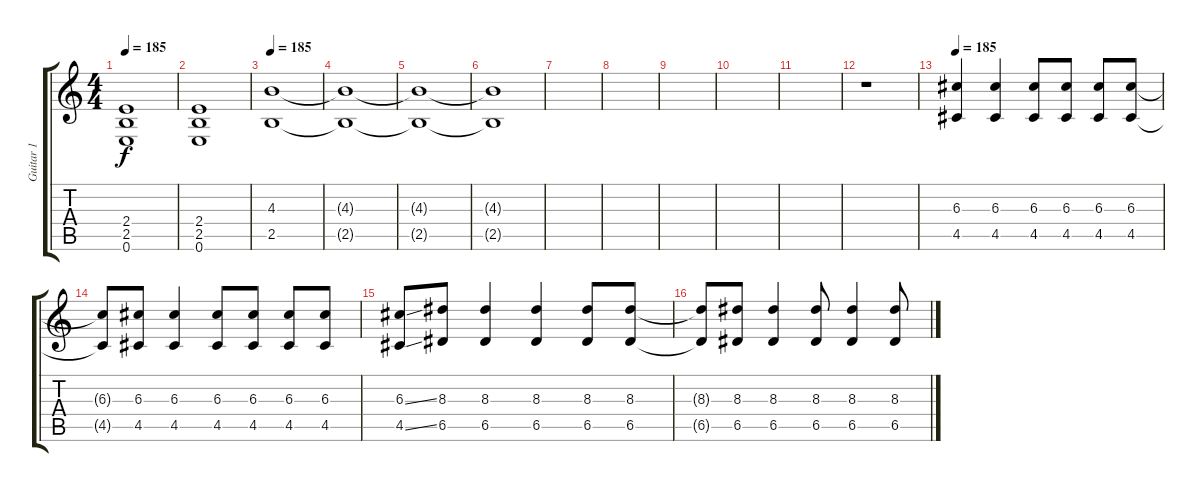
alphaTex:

\track ("Guitar 1" "Guitar 1") {instrument electricguitarclean}
\staff {score tabs}
\tuning (E4 B3 G3 D3 A2 E2) {hide}
\ts (4 4)
\tempo 185
\clef g2
\ks c
(2.4 2.5 0.6).1{dy f} |
(2.4 2.5 0.6).1 |
\tempo 185
(4.3 2.5).1{volume 0} |
(4.3{t} 2.5{t}).1 |
(4.3{t} 2.5{t}).1 |
(4.3{t} 2.5{t}).1 |
|
|
|
|
|
r.1{volume 0} |
\tempo 185
(6.3 4.5).4{volume 11 instrument electricguitarclean} (6.3 4.5).4 (6.3 4.5).8 (6.3 4.5).8 (6.3 4.5).8 (6.3 4.5).8 |
(6.3{t} 4.5{t}).8 (6.3 4.5).8 (6.3 4.5).4 (6.3 4.5).8 (6.3 4.5).8 (6.3 4.5).8 (6.3 4.5).8 |
(6.3{ss} 4.5{ss}).8 (8.3 6.5).8 (8.3 6.5).4 (8.3 6.5).4 (8.3 6.5).8 (8.3 6.5).8 |
(8.3{t} 6.5{t}).8 (8.3 6.5).8 (8.3 6.5).4 (8.3 6.5).8 (8.3 6.5).4 (8.3 6.5).8
